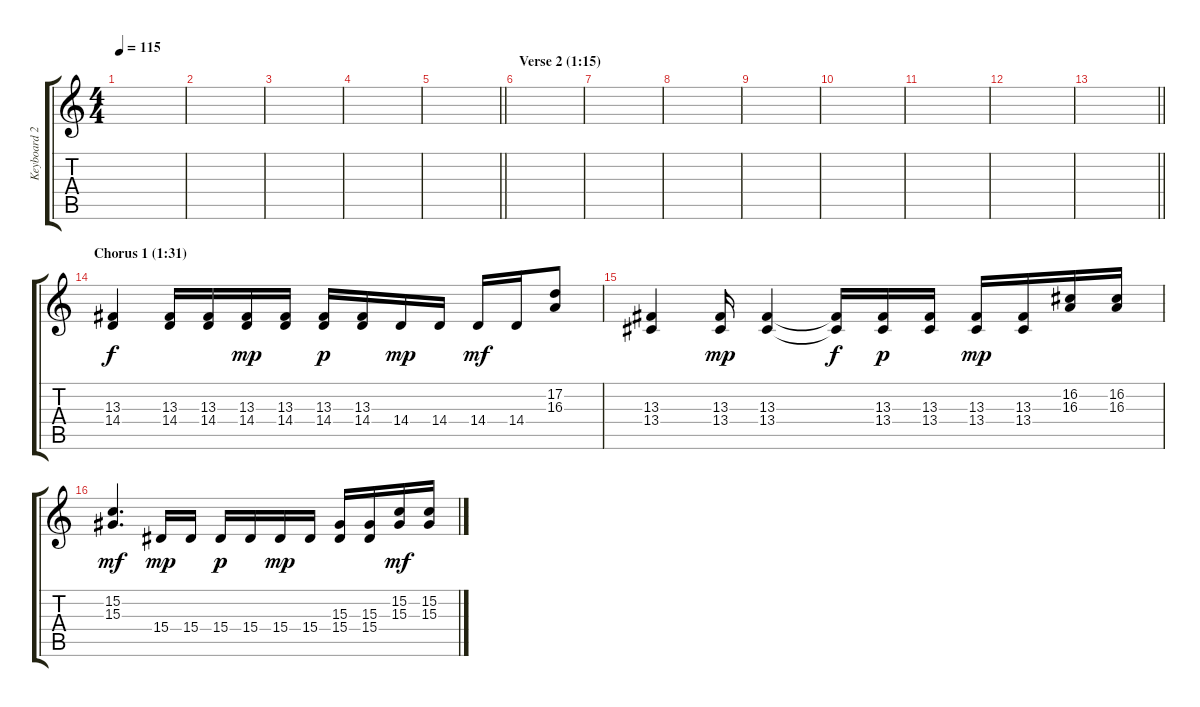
\track ("Keyboard 2" "Keyboard 2") {instrument percussiveorgan}
\staff {score tabs}
\tuning (D4 A3 F3 C3 G2 D2) {hide}
\ts (4 4)
\tempo 115
\clef g2
\ks c
|
|
|
|
\barLineRight lightlight
|
\section ("" "Verse 2 (1:15)")
|
|
|
|
|
|
|
\barLineRight lightlight
|
\section ("" "Chorus 1 (1:31)")
(13.3 14.4).4 (13.3 14.4).16 (13.3 14.4).16 (13.3 14.4).16{dy mp} (13.3 14.4).16 (13.3 14.4).16{dy p} (13.3 14.4).16 14.4.16{dy mp} 14.4.16 14.4.16{dy mf} 14.4.16 (17.2 16.3).8 |
(13.3 13.4).4 (13.3 13.4).16{dy mp} (13.3 13.4).4 (13.3{t} 13.4{t}).16{dy f} (13.3 13.4).16{dy p} (13.3 13.4).16 (13.3 13.4).16{dy mp} (13.3 13.4).16 (16.2 16.3).16 (16.2 16.3).16 |
(15.2 15.3).4{d dy mf} 15.4.16{dy mp} 15.4.16 15.4.16{dy p} 15.4.16 15.4.16{dy mp} 15.4.16 (15.3 15.4).16 (15.3 15.4).16 (15.2 15.3).16{dy mf} (15.2 15.3).16
